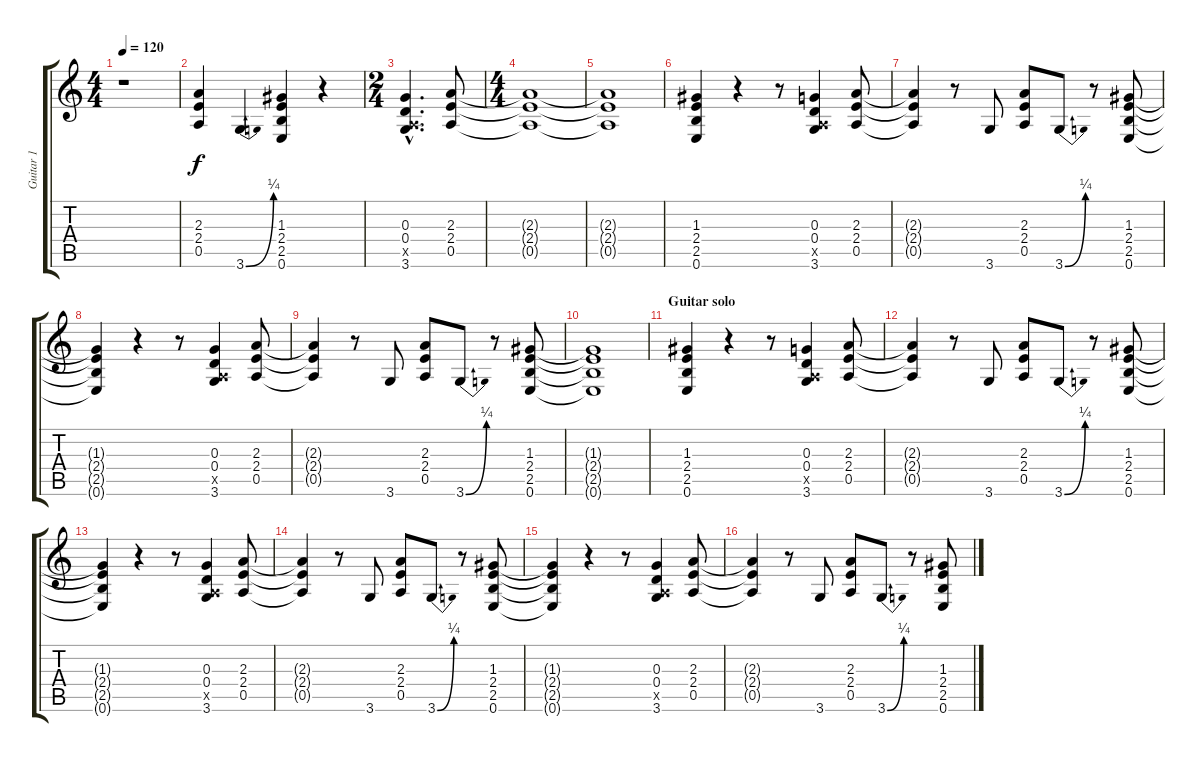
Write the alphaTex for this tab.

\track ("Guitar 1" "Guitar 1") {instrument distortionguitar}
\staff {score tabs}
\tuning (E4 B3 G3 D3 A2 E2) {hide}
\ts (4 4)
\tempo 120
\clef g2
\ks c
r.1{dy f} |
(2.3 2.4 0.5).4 3.6{be (bend 0 0 60 1)}.4 (1.3 2.4 2.5 0.6).4 r.4 |
\ts (2 4)
(0.3{hac} 0.4{hac} 0.5{hac x} 3.6{hac}).4{d} (2.3 2.4 0.5).8 |
\ts (4 4)
(2.3{t} 2.4{t} 0.5{t}).1 |
(2.3{t} 2.4{t} 0.5{t}).1 |
(1.3 2.4 2.5 0.6).4 r.4 r.8 (0.3 0.4 0.5{x} 3.6).4 (2.3 2.4 0.5).8 |
(2.3{t} 2.4{t} 0.5{t}).4 r.8 3.6.8 (2.3 2.4 0.5).8 3.6{be (bend 0 0 60 1)}.8 r.8 (1.3 2.4 2.5 0.6).8 |
(1.3{t} 2.4{t} 2.5{t} 0.6{t}).4 r.4 r.8 (0.3 0.4 0.5{x} 3.6).4 (2.3 2.4 0.5).8 |
(2.3{t} 2.4{t} 0.5{t}).4 r.8 3.6.8 (2.3 2.4 0.5).8 3.6{be (bend 0 0 60 1)}.8 r.8 (1.3 2.4 2.5 0.6).8 |
(1.3{t} 2.4{t} 2.5{t} 0.6{t}).1 |
\section ("" "Guitar solo")
(1.3 2.4 2.5 0.6).4 r.4 r.8 (0.3 0.4 0.5{x} 3.6).4 (2.3 2.4 0.5).8 |
(2.3{t} 2.4{t} 0.5{t}).4 r.8 3.6.8 (2.3 2.4 0.5).8 3.6{be (bend 0 0 60 1)}.8 r.8 (1.3 2.4 2.5 0.6).8 |
(1.3{t} 2.4{t} 2.5{t} 0.6{t}).4 r.4 r.8 (0.3 0.4 0.5{x} 3.6).4 (2.3 2.4 0.5).8 |
(2.3{t} 2.4{t} 0.5{t}).4 r.8 3.6.8 (2.3 2.4 0.5).8 3.6{be (bend 0 0 60 1)}.8 r.8 (1.3 2.4 2.5 0.6).8 |
(1.3{t} 2.4{t} 2.5{t} 0.6{t}).4 r.4 r.8 (0.3 0.4 0.5{x} 3.6).4 (2.3 2.4 0.5).8 |
(2.3{t} 2.4{t} 0.5{t}).4 r.8 3.6.8 (2.3 2.4 0.5).8 3.6{be (bend 0 0 60 1)}.8 r.8 (1.3 2.4 2.5 0.6).8
